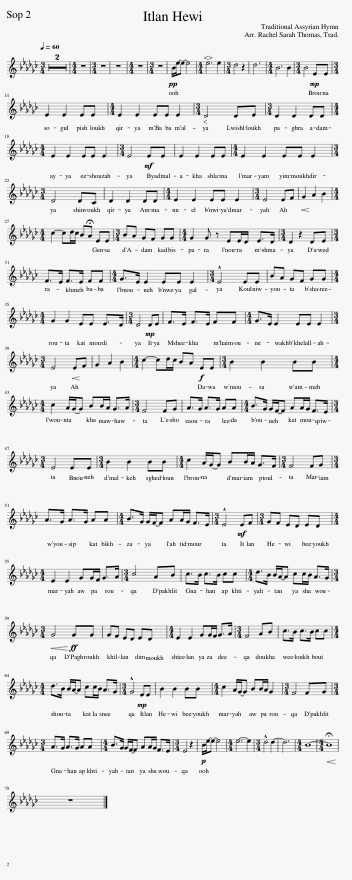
X:1
L:1/8
Q:1/4=60
M:3/4
I:linebreak $
K:Ebmin
V:1 treble
V:1
 z6 | z6 |[M:4/4] z8 |[M:3/4] z6 |[M:3/4] z6 | %5
[M:4/4] z8 |[M:3/4] z6 |[M:3/4]!pp! B/e/-e- e4 |[M:4/4] e6 e2 |[M:3/4] d4 z2 | %10
[M:3/4] d6 |[M:4/4] B6 B2 |[M:3/4] B4!mp! EE |$[M:3/4] E2 E2 EE |[M:4/4] E2 E2 EE E2 | %15
[M:3/4] D4 DE |[M:3/4] D2 D2 DD |$[M:4/4] E2 E2 EE E2 |[M:3/4] E4!mf! EE |[M:3/4] E2 E2 EE | %20
[M:4/4] E2 E2 EE E2 |$[M:3/4] D4 DC |[M:3/4] D2 D2 DD |[M:4/4] E2 E2 EE E2 |[M:3/4] E4 EF | %25
!<(! G2!<)! A2 B2 |$[M:4/4] c2- cd/c/ B!fermata!A EE |[M:3/4] BA GF GG |[M:4/4] G2 G z EE/D/ E>D |[M:3/4] D2 z2 DE |$ %30
[M:3/4] F>E F>E FF |[M:4/4] G>E E2 EE E2 |[M:3/4] !^!E4 EE | BA GF GG |$[M:4/4] G2 G2 EE E>D | %35
[M:3/4] D4!mp! DE |[M:3/4] F>E F>E FF |[M:4/4] G>E E2 EE E2 |$[M:3/4] E4!<(! E!<)!F | G2 A2 B2 | %40
[M:4/4] c2- cd/c/ BA!f! EE |[M:3/4] B2 B2 BB |$[M:4/4] c2 A/G/-G BB/A/ G>A |[M:3/4] F4 FG |[M:3/4] A>G A>G AA | %45
[M:4/4] B>G G/F/-F AA/G/ F>E |$[M:3/4] E4 EE |[M:3/4] B2 B2 BB |[M:4/4] c2 A/G/-G BB/A/ G>F |[M:3/4] F4 FG |$ %50
[M:3/4] A>G A>G AA |[M:4/4] B>G G/F/-F AA/G/ F>E |[M:3/4] !^!E4!mf! EF |[M:3/4] GF ED ED |$[M:4/4] E2 E2 GG/F/ G>A | %55
[M:3/4] c4 AB |[M:3/4] c>B c>B cc |[M:4/4] d>B B/A/-A cc/B/ A>G |$[M:3/4]!<(! G4!<)!!ff! GG |[M:3/4] GF ED ED | %60
[M:4/4] E2 E2 GG/F/ G>A |[M:3/4] F4 AB |[M:3/4] c>B c>B cc |$[M:4/4] d>B B/A/-A cc/B/ A>G |[M:3/4] !^!G4!mp! EE | %65
[M:3/4] B2 B2 BB |[M:4/4] c2 A/G/-G BB/A/ G2 |[M:3/4] F4 FG |$[M:3/4] A>G A>G AA |[M:4/4] B>G G/F/-F AA/G/ F>E | %70
[M:3/4] E4 z2 |[M:3/4]!p! B/e/-e- e4 |[M:4/4] e6- e2 |[M:3/4] !^!d4 d2- |[M:3/4] d6 | %75
[M:4/4] B8- |[M:4/4]!<(! !fermata!B8!<)! |$ z8 |] %78
